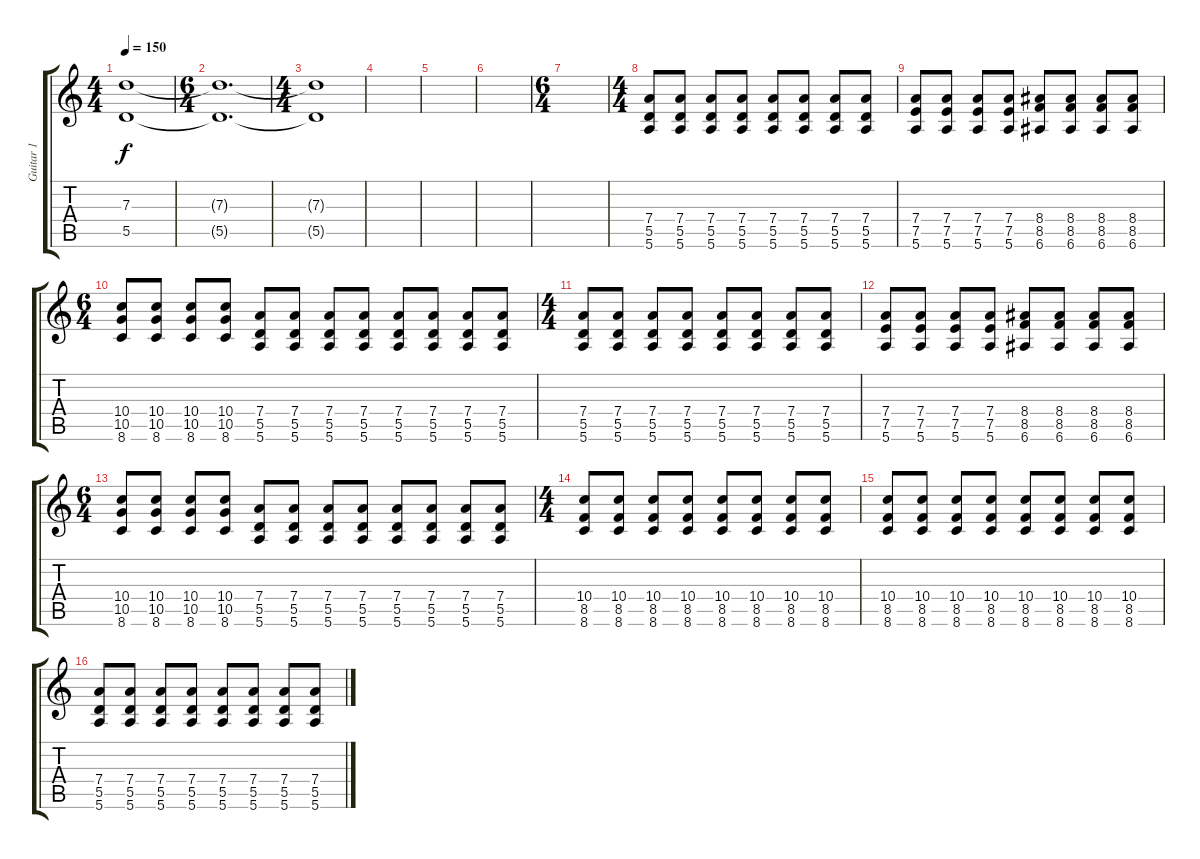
\track ("Guitar 1" "Guitar 1") {instrument distortionguitar}
\staff {score tabs}
\tuning (E4 B3 G3 D3 A2 E2) {hide}
\ts (4 4)
\tempo 150
\clef g2
\ks c
(7.3{t} 5.5{t}).1{dy f} |
\ts (6 4)
(7.3{t} 5.5{t}).1{d} |
\ts (4 4)
(7.3{t} 5.5{t}).1 |
|
|
|
\ts (6 4)
|
\ts (4 4)
(7.4 5.5 5.6).8 (7.4 5.5 5.6).8 (7.4 5.5 5.6).8 (7.4 5.5 5.6).8 (7.4 5.5 5.6).8 (7.4 5.5 5.6).8 (7.4 5.5 5.6).8 (7.4 5.5 5.6).8 |
(7.4 7.5 5.6).8 (7.4 7.5 5.6).8 (7.4 7.5 5.6).8 (7.4 7.5 5.6).8 (8.4 8.5 6.6).8 (8.4 8.5 6.6).8 (8.4 8.5 6.6).8 (8.4 8.5 6.6).8 |
\ts (6 4)
(10.4 10.5 8.6).8 (10.4 10.5 8.6).8 (10.4 10.5 8.6).8 (10.4 10.5 8.6).8 (7.4 5.5 5.6).8 (7.4 5.5 5.6).8 (7.4 5.5 5.6).8 (7.4 5.5 5.6).8 (7.4 5.5 5.6).8 (7.4 5.5 5.6).8 (7.4 5.5 5.6).8 (7.4 5.5 5.6).8 |
\ts (4 4)
(7.4 5.5 5.6).8 (7.4 5.5 5.6).8 (7.4 5.5 5.6).8 (7.4 5.5 5.6).8 (7.4 5.5 5.6).8 (7.4 5.5 5.6).8 (7.4 5.5 5.6).8 (7.4 5.5 5.6).8 |
(7.4 7.5 5.6).8 (7.4 7.5 5.6).8 (7.4 7.5 5.6).8 (7.4 7.5 5.6).8 (8.4 8.5 6.6).8 (8.4 8.5 6.6).8 (8.4 8.5 6.6).8 (8.4 8.5 6.6).8 |
\ts (6 4)
(10.4 10.5 8.6).8 (10.4 10.5 8.6).8 (10.4 10.5 8.6).8 (10.4 10.5 8.6).8 (7.4 5.5 5.6).8 (7.4 5.5 5.6).8 (7.4 5.5 5.6).8 (7.4 5.5 5.6).8 (7.4 5.5 5.6).8 (7.4 5.5 5.6).8 (7.4 5.5 5.6).8 (7.4 5.5 5.6).8 |
\ts (4 4)
(10.4 8.5 8.6).8 (10.4 8.5 8.6).8 (10.4 8.5 8.6).8 (10.4 8.5 8.6).8 (10.4 8.5 8.6).8 (10.4 8.5 8.6).8 (10.4 8.5 8.6).8 (10.4 8.5 8.6).8 |
(10.4 8.5 8.6).8 (10.4 8.5 8.6).8 (10.4 8.5 8.6).8 (10.4 8.5 8.6).8 (10.4 8.5 8.6).8 (10.4 8.5 8.6).8 (10.4 8.5 8.6).8 (10.4 8.5 8.6).8 |
(7.4 5.5 5.6).8 (7.4 5.5 5.6).8 (7.4 5.5 5.6).8 (7.4 5.5 5.6).8 (7.4 5.5 5.6).8 (7.4 5.5 5.6).8 (7.4 5.5 5.6).8 (7.4 5.5 5.6).8
